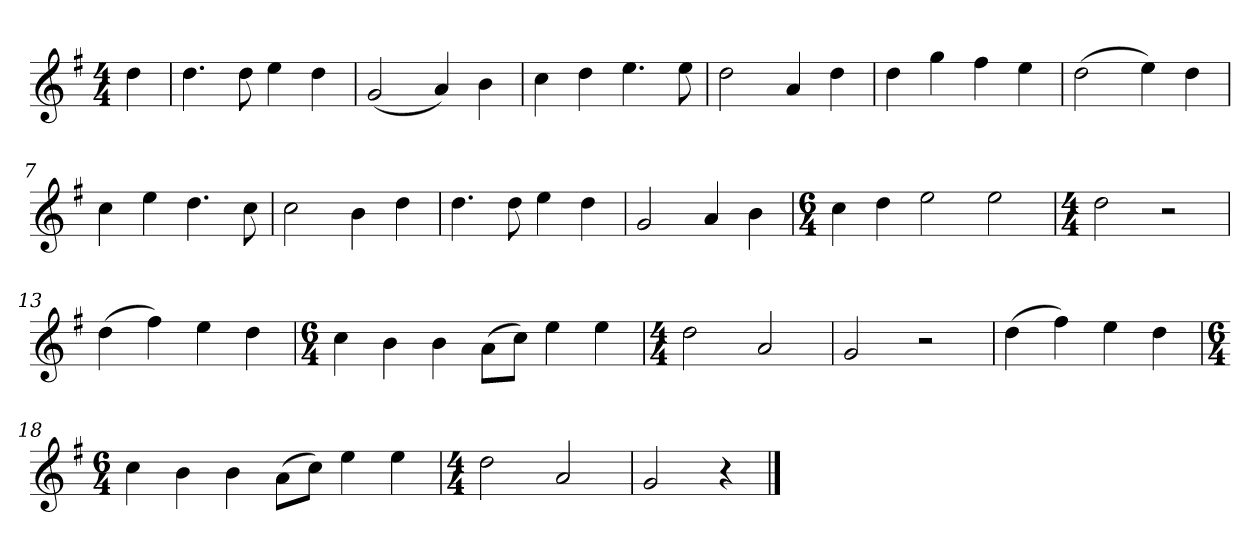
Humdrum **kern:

**kern
*part1
*staff1
*k[f#]
*M4/4
*MM120
=
4dd
=1
4.dd
8dd
4ee
4dd
=2
(2g
4a)
4b
=3
4cc
4dd
4.ee
8ee
=4
2dd
4a
4dd
=5
4dd
4gg
4ff#
4ee
=6
(2dd
4ee)
4dd
=7
4cc
4ee
4.dd
8cc
=8
2cc
4b
4dd
=9
4.dd
8dd
4ee
4dd
=10
2g
4a
4b
=11
*M6/4
4cc
4dd
2ee
2ee
=12
*M4/4
2dd
2r
=13
(4dd
4ff#)
4ee
4dd
=14
*M6/4
4cc
4b
4b
(8aL
8ccJ)
4ee
4ee
=15
*M4/4
2dd
2a
=16
2g
2r
=17
(4dd
4ff#)
4ee
4dd
=18
*M6/4
4cc
4b
4b
(8aL
8ccJ)
4ee
4ee
=19
*M4/4
2dd
2a
=20
2g
4r
==
*-
